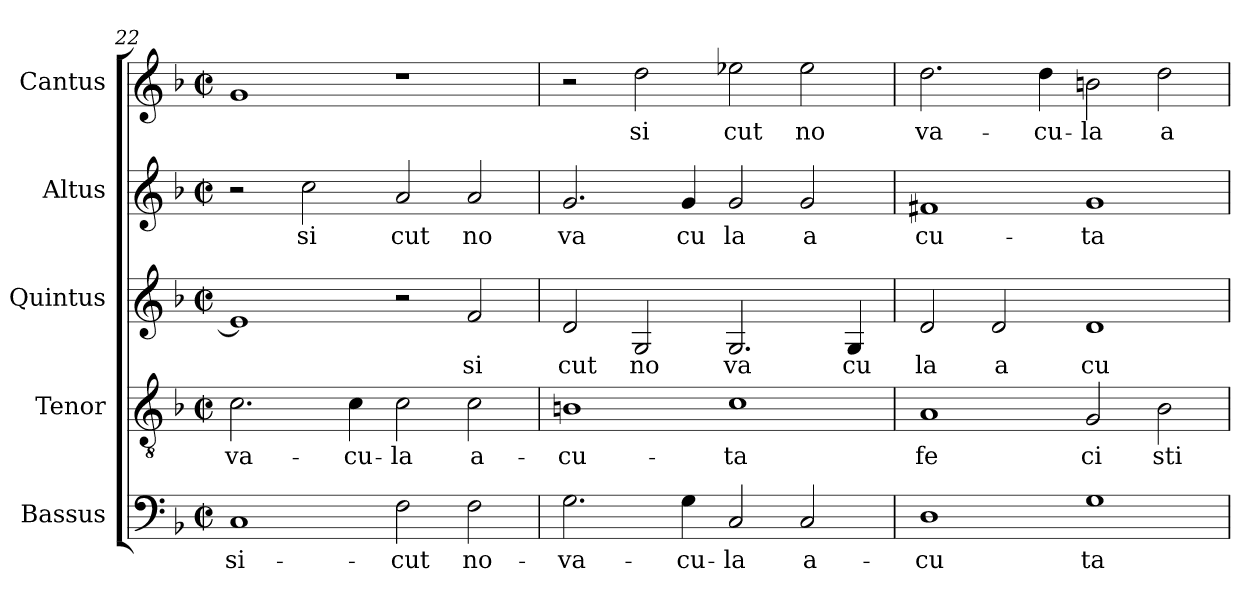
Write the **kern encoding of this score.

**kern	**text	**kern	**text	**kern	**text	**kern	**text	**kern	**text
*part5	*part5	*part4	*part4	*part3	*part3	*part2	*part2	*part1	*part1
*staff5	*staff5	*staff4	*staff4	*staff3	*staff3	*staff2	*staff2	*staff1	*staff1
*I"Bassus	*	*I"Tenor	*	*I"Quintus	*	*I"Altus	*	*I"Cantus	*
*clefF4	*	*clefGv2	*	*clefG2	*	*clefG2	*	*clefG2	*
*k[b-]	*	*k[b-]	*	*k[b-]	*	*k[b-]	*	*k[b-]	*
*F:	*	*F:	*	*F:	*	*F:	*	*F:	*
*M2/2	*	*M2/2	*	*M2/2	*	*M2/2	*	*M2/2	*
*met(c|)	*	*met(c|)	*	*met(c|)	*	*met(c|)	*	*met(c|)	*
=22	=22	=22	=22	=22	=22	=22	=22	=22	=22
!	!LO:LY:b:cj	!	!LO:LY:b:cj	!	!LO:LY:b:cj	!	!	!	!LO:LY:b:cj
1C	si-	2.c\	-va-	1e]	.	2r	.	1g	.
!	!	!	!	!	!	!	!LO:LY:b:cj	!	!
.	.	.	.	.	.	2cc\	si	.	.
!	!	!	!LO:LY:b:cj	!	!	!	!	!	!
.	.	4c\	-cu-	.	.	.	.	.	.
!	!LO:LY:b:cj	!	!LO:LY:b:cj	!	!	!	!LO:LY:b:cj	!	!
2F\	-cut	2c\	-la	2r	.	2a/	cut	1r	.
!	!LO:LY:b:cj	!	!LO:LY:b:cj	!	!LO:LY:b:cj	!	!LO:LY:b:cj	!	!
2F\	no-	2c\	a-	2f/	si	2a/	no	.	.
=23	=23	=23	=23	=23	=23	=23	=23	=23	=23
!	!LO:LY:b:cj	!	!LO:LY:b:cj	!	!LO:LY:b:cj	!	!LO:LY:b:cj	!	!
2.G\	-va-	1Bn	-cu-	2d/	cut	2.g/	va	2r	.
!	!	!	!	!	!LO:LY:b:cj	!	!	!	!LO:LY:b:cj
.	.	.	.	2G/	no	.	.	2dd\	si
!	!LO:LY:b:cj	!	!	!	!	!	!LO:LY:b:cj	!	!
4G\	-cu-	.	.	.	.	4g/	cu	.	.
!	!LO:LY:b:cj	!	!LO:LY:b:cj	!	!LO:LY:b:cj	!	!LO:LY:b:cj	!	!LO:LY:b:cj
2C/	-la	1c	-ta	2.G/	va	2g/	la	2ee-X\	cut
!	!LO:LY:b:cj	!	!	!	!	!	!LO:LY:b:cj	!	!LO:LY:b:cj
2C/	a-	.	.	.	.	2g/	a	2ee-\	no
!	!	!	!	!	!LO:LY:b:cj	!	!	!	!
.	.	.	.	4G/	cu	.	.	.	.
!!LO:PB:g=z
=24	=24	=24	=24	=24	=24	=24	=24	=24	=24
!	!LO:LY:b:cj	!	!LO:LY:b:cj	!	!LO:LY:b:cj	!	!LO:LY:b:cj	!	!LO:LY:b:cj
1D	-cu	1A	fe	2d/	la	1f#X	cu-	2.dd\	va-
!	!	!	!	!	!LO:LY:b:cj	!	!	!	!
.	.	.	.	2d/	a	.	.	.	.
!	!	!	!	!	!	!	!	!	!LO:LY:b:cj
.	.	.	.	.	.	.	.	4dd\	-cu-
!	!LO:LY:b:cj	!	!LO:LY:b:cj	!	!LO:LY:b:cj	!	!LO:LY:b:cj	!	!LO:LY:b:cj
1G	ta	2G/	ci	1d	cu	1g	-ta	2bn\	-la
!	!	!	!LO:LY:b:cj	!	!	!	!	!	!LO:LY:b:cj
.	.	2B-\	sti	.	.	.	.	2dd\	a-
=	=	=	=	=	=	=	=	=	=
*-	*-	*-	*-	*-	*-	*-	*-	*-	*-
